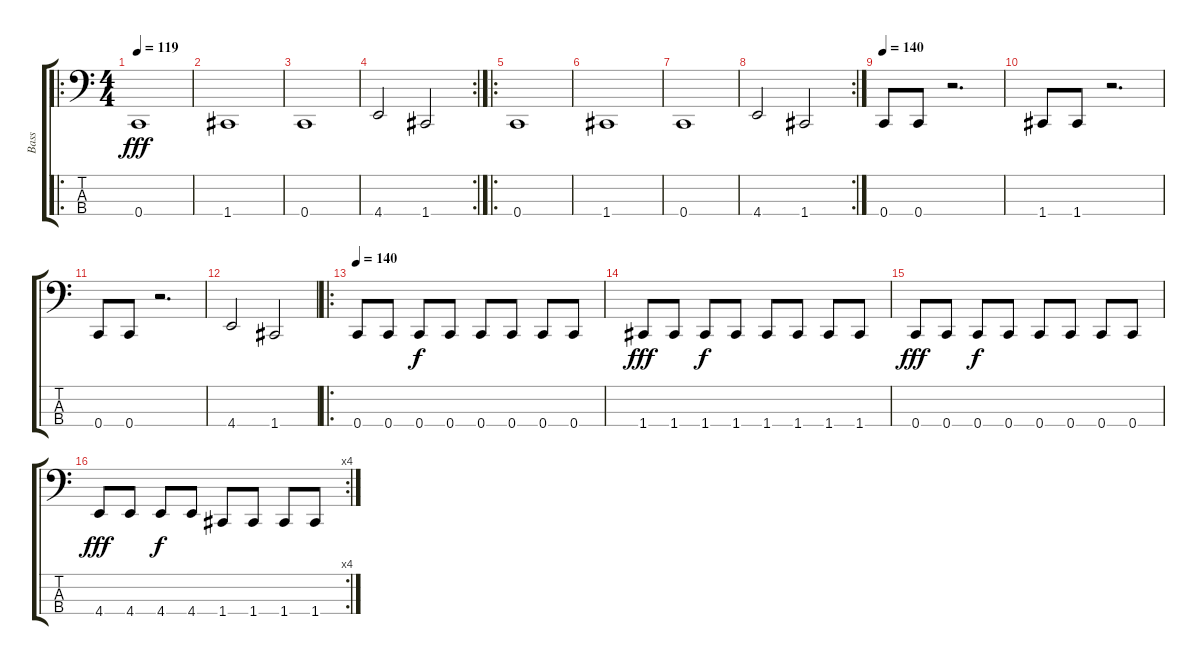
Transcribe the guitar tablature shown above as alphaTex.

\track ("Bass" "Bass") {instrument electricbassfinger}
\staff {score tabs}
\tuning (Eb2 Bb1 F1 C1) {hide}
\ro
\ts (4 4)
\tempo 119
\clef f4
\ks c
0.4.1{dy fff instrument electricbassfinger} |
1.4.1 |
0.4.1 |
\rc 2
4.4.2 1.4.2 |
\ro
0.4.1 |
1.4.1 |
0.4.1 |
\rc 2
4.4.2 1.4.2 |
\tempo 140
0.4.8 0.4.8 r.2{d} |
1.4.8 1.4.8 r.2{d} |
0.4.8 0.4.8 r.2{d} |
4.4.2 1.4.2 |
\ro
\tempo 140
0.4.8 0.4.8 0.4.8{dy f} 0.4.8 0.4.8 0.4.8 0.4.8 0.4.8 |
1.4.8{dy fff} 1.4.8 1.4.8{dy f} 1.4.8 1.4.8 1.4.8 1.4.8 1.4.8 |
0.4.8{dy fff} 0.4.8 0.4.8{dy f} 0.4.8 0.4.8 0.4.8 0.4.8 0.4.8 |
\rc 4
4.4.8{dy fff} 4.4.8 4.4.8{dy f} 4.4.8 1.4.8 1.4.8 1.4.8 1.4.8
